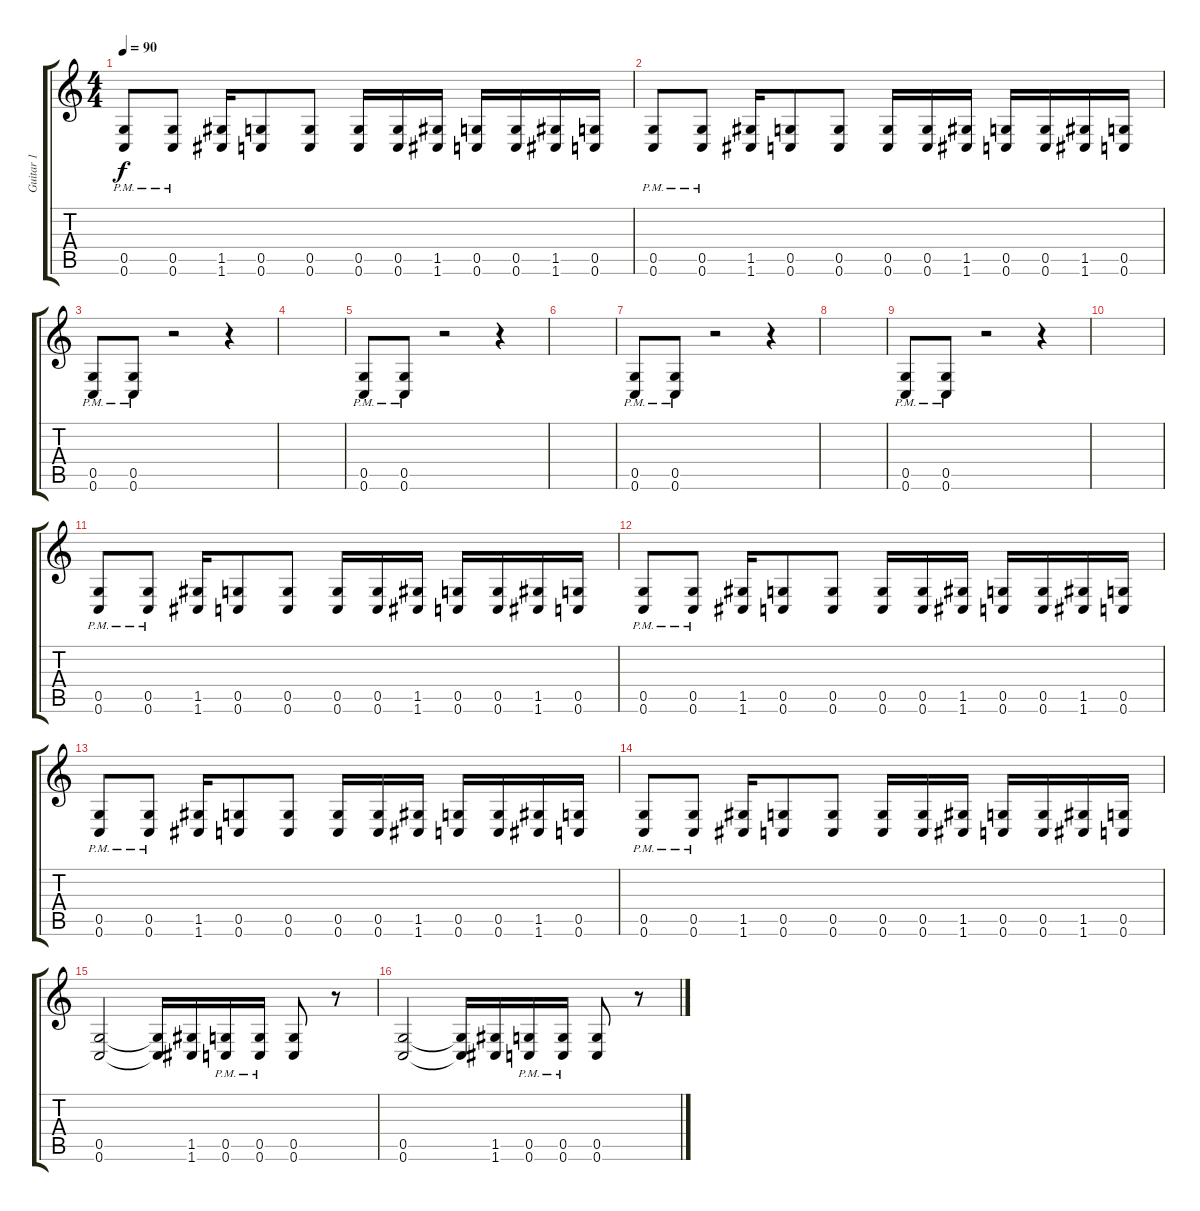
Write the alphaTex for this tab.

\track ("Guitar 1" "Guitar 1") {instrument distortionguitar}
\staff {score tabs}
\tuning (D4 A3 F3 C3 G2 C2) {hide}
\ts (4 4)
\tempo 90
\clef g2
\ks c
(0.5{pm} 0.6{pm}).8{dy f} (0.5{pm} 0.6{pm}).8 (1.5 1.6).16 (0.5 0.6).8 (0.5 0.6).8 (0.5 0.6).16 (0.5 0.6).16 (1.5 1.6).16 (0.5 0.6).16 (0.5 0.6).16 (1.5 1.6).16 (0.5 0.6).16 |
(0.5{pm} 0.6{pm}).8 (0.5{pm} 0.6{pm}).8 (1.5 1.6).16 (0.5 0.6).8 (0.5 0.6).8 (0.5 0.6).16 (0.5 0.6).16 (1.5 1.6).16 (0.5 0.6).16 (0.5 0.6).16 (1.5 1.6).16 (0.5 0.6).16 |
(0.5{pm} 0.6{pm}).8 (0.5{pm} 0.6{pm}).8 r.2 r.4 |
|
(0.5{pm} 0.6{pm}).8 (0.5{pm} 0.6{pm}).8 r.2 r.4 |
|
(0.5{pm} 0.6{pm}).8 (0.5{pm} 0.6{pm}).8 r.2 r.4 |
|
(0.5{pm} 0.6{pm}).8 (0.5{pm} 0.6{pm}).8 r.2 r.4 |
|
(0.5{pm} 0.6{pm}).8 (0.5{pm} 0.6{pm}).8 (1.5 1.6).16 (0.5 0.6).8 (0.5 0.6).8 (0.5 0.6).16 (0.5 0.6).16 (1.5 1.6).16 (0.5 0.6).16 (0.5 0.6).16 (1.5 1.6).16 (0.5 0.6).16 |
(0.5{pm} 0.6{pm}).8 (0.5{pm} 0.6{pm}).8 (1.5 1.6).16 (0.5 0.6).8 (0.5 0.6).8 (0.5 0.6).16 (0.5 0.6).16 (1.5 1.6).16 (0.5 0.6).16 (0.5 0.6).16 (1.5 1.6).16 (0.5 0.6).16 |
(0.5{pm} 0.6{pm}).8 (0.5{pm} 0.6{pm}).8 (1.5 1.6).16 (0.5 0.6).8 (0.5 0.6).8 (0.5 0.6).16 (0.5 0.6).16 (1.5 1.6).16 (0.5 0.6).16 (0.5 0.6).16 (1.5 1.6).16 (0.5 0.6).16 |
(0.5{pm} 0.6{pm}).8 (0.5{pm} 0.6{pm}).8 (1.5 1.6).16 (0.5 0.6).8 (0.5 0.6).8 (0.5 0.6).16 (0.5 0.6).16 (1.5 1.6).16 (0.5 0.6).16 (0.5 0.6).16 (1.5 1.6).16 (0.5 0.6).16 |
(0.5 0.6).2 (0.5{t} 0.6{t}).16 (1.5 1.6).16 (0.5{pm} 0.6{pm}).16 (0.5{pm} 0.6{pm}).16 (0.5 0.6).8 r.8 |
(0.5 0.6).2 (0.5{t} 0.6{t}).16 (1.5 1.6).16 (0.5{pm} 0.6{pm}).16 (0.5{pm} 0.6{pm}).16 (0.5 0.6).8 r.8
